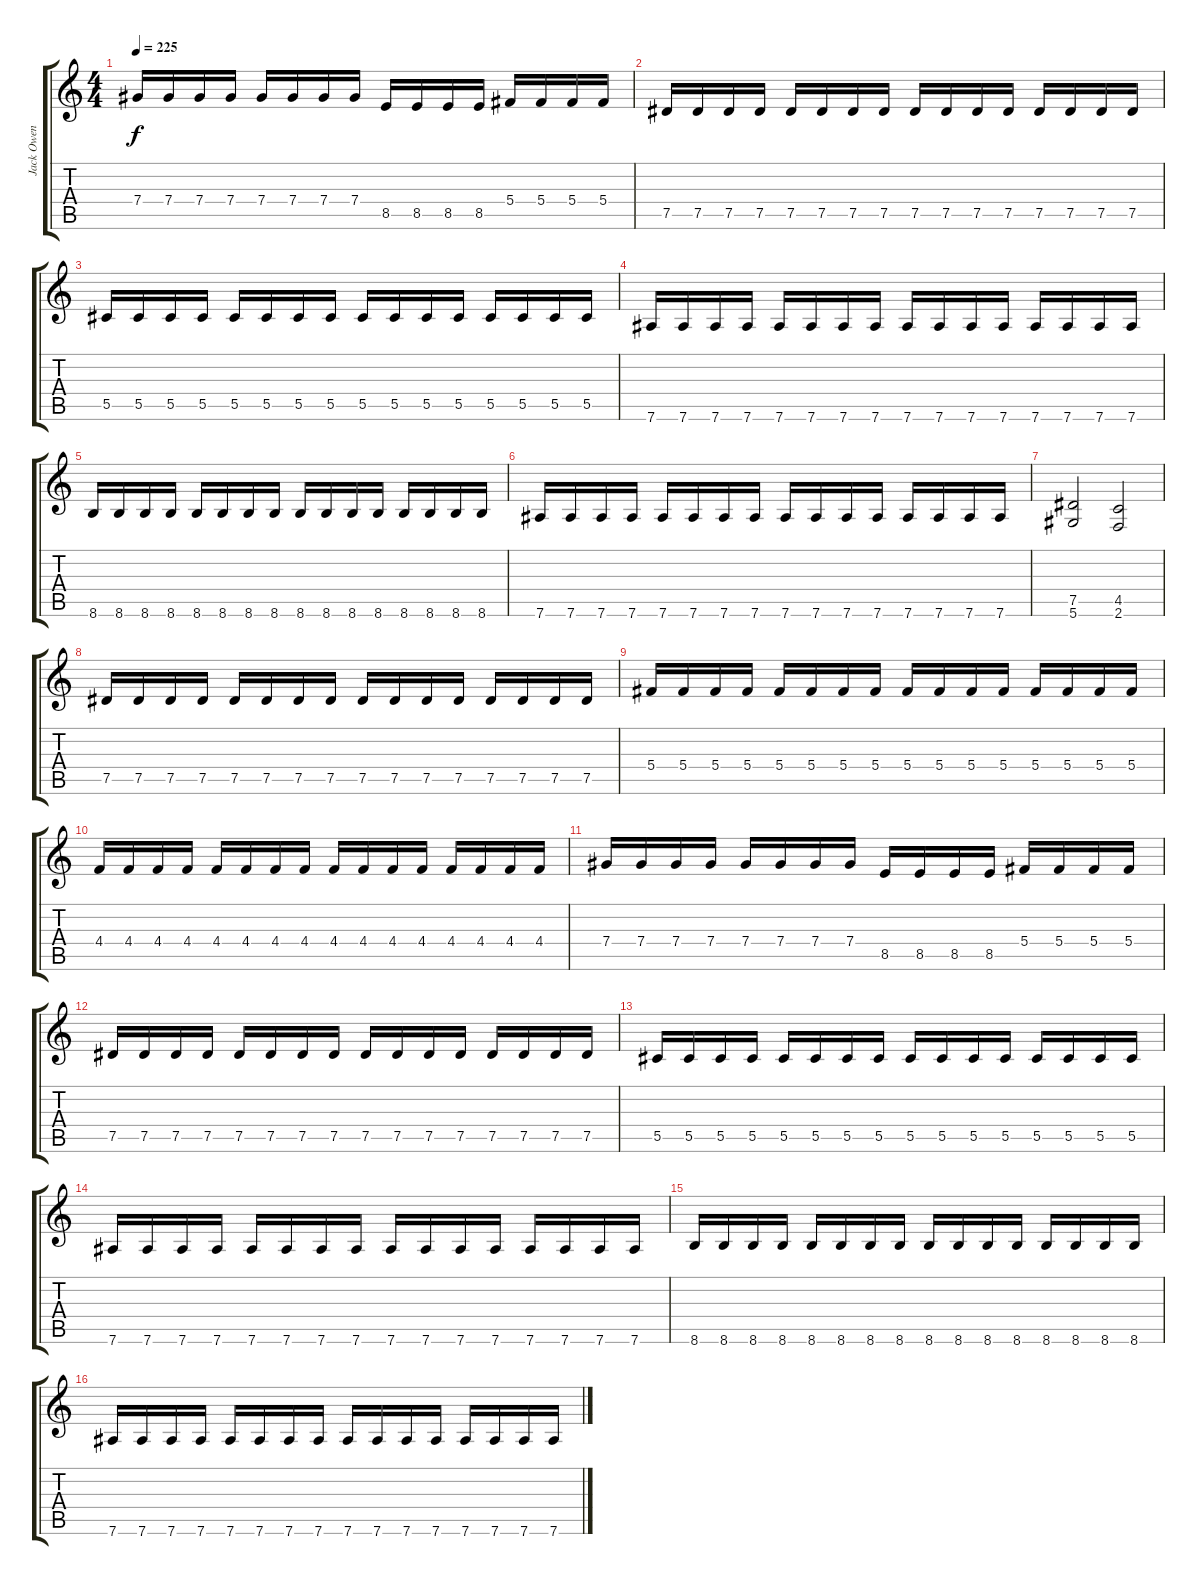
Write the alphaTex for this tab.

\track ("Jack Owen" "Jack Owen") {instrument distortionguitar}
\staff {score tabs}
\tuning (Eb4 Bb3 Gb3 Db3 Ab2 Eb2) {hide}
\ts (4 4)
\tempo 225
\clef g2
\ks c
7.4.16{dy f} 7.4.16 7.4.16 7.4.16 7.4.16 7.4.16 7.4.16 7.4.16 8.5.16 8.5.16 8.5.16 8.5.16 5.4.16 5.4.16 5.4.16 5.4.16 |
7.5.16 7.5.16 7.5.16 7.5.16 7.5.16 7.5.16 7.5.16 7.5.16 7.5.16 7.5.16 7.5.16 7.5.16 7.5.16 7.5.16 7.5.16 7.5.16 |
5.5.16 5.5.16 5.5.16 5.5.16 5.5.16 5.5.16 5.5.16 5.5.16 5.5.16 5.5.16 5.5.16 5.5.16 5.5.16 5.5.16 5.5.16 5.5.16 |
7.6.16 7.6.16 7.6.16 7.6.16 7.6.16 7.6.16 7.6.16 7.6.16 7.6.16 7.6.16 7.6.16 7.6.16 7.6.16 7.6.16 7.6.16 7.6.16 |
8.6.16 8.6.16 8.6.16 8.6.16 8.6.16 8.6.16 8.6.16 8.6.16 8.6.16 8.6.16 8.6.16 8.6.16 8.6.16 8.6.16 8.6.16 8.6.16 |
7.6.16 7.6.16 7.6.16 7.6.16 7.6.16 7.6.16 7.6.16 7.6.16 7.6.16 7.6.16 7.6.16 7.6.16 7.6.16 7.6.16 7.6.16 7.6.16 |
(7.5 5.6).2 (4.5 2.6).2 |
7.5.16 7.5.16 7.5.16 7.5.16 7.5.16 7.5.16 7.5.16 7.5.16 7.5.16 7.5.16 7.5.16 7.5.16 7.5.16 7.5.16 7.5.16 7.5.16 |
5.4.16 5.4.16 5.4.16 5.4.16 5.4.16 5.4.16 5.4.16 5.4.16 5.4.16 5.4.16 5.4.16 5.4.16 5.4.16 5.4.16 5.4.16 5.4.16 |
4.4.16 4.4.16 4.4.16 4.4.16 4.4.16 4.4.16 4.4.16 4.4.16 4.4.16 4.4.16 4.4.16 4.4.16 4.4.16 4.4.16 4.4.16 4.4.16 |
7.4.16 7.4.16 7.4.16 7.4.16 7.4.16 7.4.16 7.4.16 7.4.16 8.5.16 8.5.16 8.5.16 8.5.16 5.4.16 5.4.16 5.4.16 5.4.16 |
7.5.16 7.5.16 7.5.16 7.5.16 7.5.16 7.5.16 7.5.16 7.5.16 7.5.16 7.5.16 7.5.16 7.5.16 7.5.16 7.5.16 7.5.16 7.5.16 |
5.5.16 5.5.16 5.5.16 5.5.16 5.5.16 5.5.16 5.5.16 5.5.16 5.5.16 5.5.16 5.5.16 5.5.16 5.5.16 5.5.16 5.5.16 5.5.16 |
7.6.16 7.6.16 7.6.16 7.6.16 7.6.16 7.6.16 7.6.16 7.6.16 7.6.16 7.6.16 7.6.16 7.6.16 7.6.16 7.6.16 7.6.16 7.6.16 |
8.6.16 8.6.16 8.6.16 8.6.16 8.6.16 8.6.16 8.6.16 8.6.16 8.6.16 8.6.16 8.6.16 8.6.16 8.6.16 8.6.16 8.6.16 8.6.16 |
7.6.16 7.6.16 7.6.16 7.6.16 7.6.16 7.6.16 7.6.16 7.6.16 7.6.16 7.6.16 7.6.16 7.6.16 7.6.16 7.6.16 7.6.16 7.6.16
